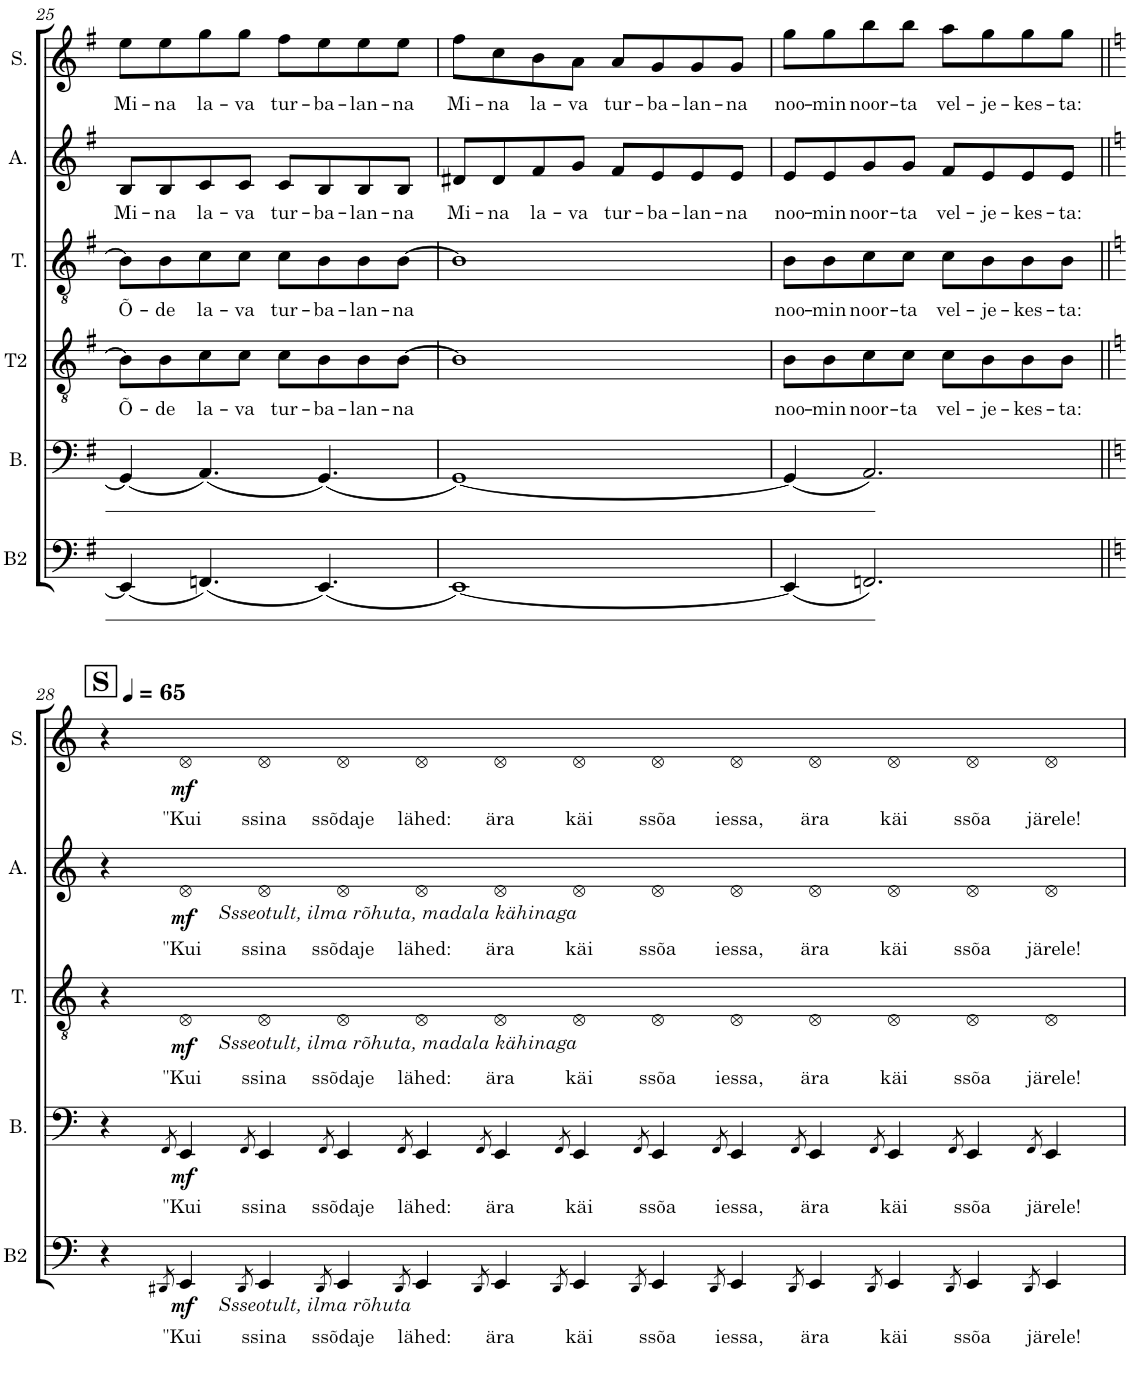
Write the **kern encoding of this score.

**kern	**text	**dynam	**kern	**text	**dynam	**kern	**text	**kern	**text	**dynam	**kern	**text	**dynam	**kern	**text	**dynam
*part6	*part6	*part6	*part5	*part5	*part5	*part4	*part4	*part3	*part3	*part3	*part2	*part2	*part2	*part1	*part1	*part1
*staff6	*staff6	*staff6	*staff5	*staff5	*staff5	*staff4	*staff4	*staff3	*staff3	*staff3	*staff2	*staff2	*staff2	*staff1	*staff1	*staff1
*I"Bass II	*	*	*I"Bass	*	*	*I"Tenor II	*	*I"Tenor	*	*	*I"Alto	*	*	*I"Soprano	*	*
*I'B2	*	*	*I'B.	*	*	*I'T2	*	*I'T.	*	*	*I'A.	*	*	*I'S.	*	*
!!LO:PB:g=z
*clefF4	*	*	*clefF4	*	*	*clefGv2	*	*clefGv2	*	*	*clefG2	*	*	*clefG2	*	*
*	*	*	*	*	*	*	*	*	*	*	*Trd1c2	*	*	*	*	*
*k[f#]	*	*	*k[f#]	*	*	*k[f#]	*	*k[f#]	*	*	*k[f#]	*	*	*k[f#]	*	*
*M4/4	*	*	*M4/4	*	*	*M4/4	*	*M4/4	*	*	*M4/4	*	*	*M4/4	*	*
=25	=25	=25	=25	=25	=25	=25	=25	=25	=25	=25	=25	=25	=25	=25	=25	=25
!	!	!	!	!	!	!	!LO:LY:b	!	!LO:LY:b	!	!	!LO:LY:b	!	!	!LO:LY:b	!
(4EE/]	.	.	4GG/]	.	.	8B\L]	Õ-	8B\L]	Õ-	.	8B/L	Mi-	.	8ee\L	Mi-	.
!	!	!	!	!	!	!	!LO:LY:b	!	!LO:LY:b	!	!	!LO:LY:b	!	!	!LO:LY:b	!
.	.	.	.	.	.	8B\	-de	8B\	-de	.	8B/	-na	.	8ee\	-na	.
!	!	!	!	!	!	!	!LO:LY:b	!	!LO:LY:b	!	!	!LO:LY:b	!	!	!LO:LY:b	!
(4.FFn/)	.	.	(4.AA/	.	.	8c\	la-	8c\	la-	.	8c/	la-	.	8gg\	la-	.
!	!	!	!	!	!	!	!LO:LY:b	!	!LO:LY:b	!	!	!LO:LY:b	!	!	!LO:LY:b	!
.	.	.	.	.	.	8c\J	-va	8c\J	-va	.	8c/J	-va	.	8gg\J	-va	.
!	!	!	!	!	!	!	!LO:LY:b	!	!LO:LY:b	!	!	!LO:LY:b	!	!	!LO:LY:b	!
.	.	.	.	.	.	8c\L	tur-	8c\L	tur-	.	8c/L	tur-	.	8ff#\L	tur-	.
!	!	!	!	!	!	!	!LO:LY:b	!	!LO:LY:b	!	!	!LO:LY:b	!	!	!LO:LY:b	!
(4.EE/)	.	.	(4.GG/)	.	.	8B\	-ba-	8B\	-ba-	.	8B/	-ba-	.	8ee\	-ba-	.
!	!	!	!	!	!	!	!LO:LY:b	!	!LO:LY:b	!	!	!LO:LY:b	!	!	!LO:LY:b	!
.	.	.	.	.	.	8B\	-lan-	8B\	-lan-	.	8B/	-lan-	.	8ee\	-lan-	.
!	!	!	!	!	!	!	!LO:LY:b	!	!LO:LY:b	!	!	!LO:LY:b	!	!	!LO:LY:b	!
.	.	.	.	.	.	[8B\J	-na	[8B\J	-na	.	8B/J	-na	.	8ee\J	-na	.
=26	=26	=26	=26	=26	=26	=26	=26	=26	=26	=26	=26	=26	=26	=26	=26	=26
!	!	!	!	!	!	!	!	!	!	!	!	!LO:LY:b	!	!	!LO:LY:b	!
[1EE)	.	.	[1GG)	.	.	1B]	.	1B]	.	.	8d#X/L	Mi-	.	8ff#\L	Mi-	.
!	!	!	!	!	!	!	!	!	!	!	!	!LO:LY:b	!	!	!LO:LY:b	!
.	.	.	.	.	.	.	.	.	.	.	8d#/	-na	.	8cc\	-na	.
!	!	!	!	!	!	!	!	!	!	!	!	!LO:LY:b	!	!	!LO:LY:b	!
.	.	.	.	.	.	.	.	.	.	.	8f#/	la-	.	8b\	la-	.
!	!	!	!	!	!	!	!	!	!	!	!	!LO:LY:b	!	!	!LO:LY:b	!
.	.	.	.	.	.	.	.	.	.	.	8g/J	-va	.	8a\J	-va	.
!	!	!	!	!	!	!	!	!	!	!	!	!LO:LY:b	!	!	!LO:LY:b	!
.	.	.	.	.	.	.	.	.	.	.	8f#/L	tur-	.	8a/L	tur-	.
!	!	!	!	!	!	!	!	!	!	!	!	!LO:LY:b	!	!	!LO:LY:b	!
.	.	.	.	.	.	.	.	.	.	.	8e/	-ba-	.	8g/	-ba-	.
!	!	!	!	!	!	!	!	!	!	!	!	!LO:LY:b	!	!	!LO:LY:b	!
.	.	.	.	.	.	.	.	.	.	.	8e/	-lan-	.	8g/	-lan-	.
!	!	!	!	!	!	!	!	!	!	!	!	!LO:LY:b	!	!	!LO:LY:b	!
.	.	.	.	.	.	.	.	.	.	.	8e/J	-na	.	8g/J	-na	.
=27	=27	=27	=27	=27	=27	=27	=27	=27	=27	=27	=27	=27	=27	=27	=27	=27
!	!	!	!	!	!	!	!LO:LY:b	!	!LO:LY:b	!	!	!LO:LY:b	!	!	!LO:LY:b	!
(4EE/]	.	.	(4GG/]	.	.	8B\L	noo-	8B\L	noo-	.	8e/L	noo-	.	8gg\L	noo-	.
!	!	!	!	!	!	!	!LO:LY:b	!	!LO:LY:b	!	!	!LO:LY:b	!	!	!LO:LY:b	!
.	.	.	.	.	.	8B\	-min	8B\	-min	.	8e/	-min	.	8gg\	-min	.
!	!	!	!	!	!	!	!LO:LY:b	!	!LO:LY:b	!	!	!LO:LY:b	!	!	!LO:LY:b	!
2.FFn/)	.	.	2.AA/)	.	.	8c\	noor-	8c\	noor-	.	8g/	noor-	.	8bb\	noor-	.
!	!	!	!	!	!	!	!LO:LY:b	!	!LO:LY:b	!	!	!LO:LY:b	!	!	!LO:LY:b	!
.	.	.	.	.	.	8c\J	-ta	8c\J	-ta	.	8g/J	-ta	.	8bb\J	-ta	.
!	!	!	!	!	!	!	!LO:LY:b	!	!LO:LY:b	!	!	!LO:LY:b	!	!	!LO:LY:b	!
.	.	.	.	.	.	8c\L	vel-	8c\L	vel-	.	8f#/L	vel-	.	8aa\L	vel-	.
!	!	!	!	!	!	!	!LO:LY:b	!	!LO:LY:b	!	!	!LO:LY:b	!	!	!LO:LY:b	!
.	.	.	.	.	.	8B\	-je-	8B\	-je-	.	8e/	-je-	.	8gg\	-je-	.
!	!	!	!	!	!	!	!LO:LY:b	!	!LO:LY:b	!	!	!LO:LY:b	!	!	!LO:LY:b	!
.	.	.	.	.	.	8B\	-kes-	8B\	-kes-	.	8e/	-kes-	.	8gg\	-kes-	.
!	!	!	!	!	!	!	!LO:LY:b	!	!LO:LY:b	!	!	!LO:LY:b	!	!	!LO:LY:b	!
.	.	.	.	.	.	8B\J	-ta:	8B\J	-ta:	.	8e/J	-ta:	.	8gg\J	-ta:	.
!!LO:LB:g=z
=28||	=28||	=28||	=28||	=28||	=28||	=28||	=28||	=28||	=28||	=28||	=28||	=28||	=28||	=28||	=28||	=28||
!!LO:REH:place=s1:a:B:cj:fs=14:t=S
*k[]	*	*	*k[]	*	*	*k[]	*	*k[]	*	*	*k[]	*	*	*k[]	*	*
*	*	*	*	*	*	*	*	*	*	*	*	*	*	*MM65	*	*
*^	*	*	*	*	*	*	*	*^	*	*	*^	*	*	*	*	*
4r	4.ryy	.	.	4r	.	.	1r	.	4r	4.ryy	.	.	4r	4.ryy	.	.	4r	.	.
8qDD#X/	.	.	.	8qFF/	.	.	.	.	.	.	.	.	.	.	.	.	.	.	.
!	!	!LO:LY:b	!LO:DY:b	!	!LO:LY:b	!LO:DY:b	!	!	!	!	!LO:LY:b	!LO:DY:b	!	!	!LO:LY:b	!LO:DY:b	!	!LO:LY:b	!LO:DY:b
4EE/	.	"Kui	mf	4EE/	"Kui	mf	.	.	4D	.	"Kui	mf	4d	.	"Kui	mf	4d	"Kui	mf
!	!	!	!	!	!	!	!	!	!	!	!	!	!	!LO:TX:b:i:t=Ssseotult, ilma rõhuta, madala kähinaga	!	!	!	!	!
!	!	!	!	!	!	!	!	!	!	!LO:TX:b:i:t=Ssseotult, ilma rõhuta, madala kähinaga	!	!	!	!	!	!	!	!	!
!	!LO:TX:b:i:t=Ssseotult, ilma rõhuta	!	!	!	!	!	!	!	!	!	!	!	!	!	!	!	!	!	!
.	1ryy	.	.	.	.	.	.	.	.	1ryy	.	.	.	1ryy	.	.	.	.	.
8qDD#/	.	.	.	8qFF/	.	.	.	.	.	.	.	.	.	.	.	.	.	.	.
!	!	!LO:LY:b	!	!	!LO:LY:b	!	!	!	!	!	!LO:LY:b	!	!	!	!LO:LY:b	!	!	!LO:LY:b	!
4EE/	.	ssina	.	4EE/	ssina	.	.	.	4D	.	ssina	.	4d	.	ssina	.	4d	ssina	.
8qDD#/	.	.	.	8qFF/	.	.	.	.	.	.	.	.	.	.	.	.	.	.	.
!	!	!LO:LY:b	!	!	!LO:LY:b	!	!	!	!	!	!LO:LY:b	!	!	!	!LO:LY:b	!	!	!LO:LY:b	!
4EE/	.	ssõdaje	.	4EE/	ssõdaje	.	.	.	4D	.	ssõdaje	.	4d	.	ssõdaje	.	4d	ssõdaje	.
8qDD#/	.	.	.	8qFF/	.	.	.	.	.	.	.	.	.	.	.	.	.	.	.
!	!	!LO:LY:b	!	!	!LO:LY:b	!	!	!	!	!	!LO:LY:b	!	!	!	!LO:LY:b	!	!	!LO:LY:b	!
4EE/	.	lähed:	.	4EE/	lähed:	.	1r	.	4D	.	lähed:	.	4d	.	lähed:	.	4d	lähed:	.
8qDD#/	.	.	.	8qFF/	.	.	.	.	.	.	.	.	.	.	.	.	.	.	.
!	!	!LO:LY:b	!	!	!LO:LY:b	!	!	!	!	!	!LO:LY:b	!	!	!	!LO:LY:b	!	!	!LO:LY:b	!
4EE/	.	ära	.	4EE/	ära	.	.	.	4D	.	ära	.	4d	.	ära	.	4d	ära	.
.	1...ryy	.	.	.	.	.	.	.	.	1...ryy	.	.	.	1...ryy	.	.	.	.	.
8qDD#/	.	.	.	8qFF/	.	.	.	.	.	.	.	.	.	.	.	.	.	.	.
!	!	!LO:LY:b	!	!	!LO:LY:b	!	!	!	!	!	!LO:LY:b	!	!	!	!LO:LY:b	!	!	!LO:LY:b	!
4EE/	.	käi	.	4EE/	käi	.	.	.	4D	.	käi	.	4d	.	käi	.	4d	käi	.
8qDD#/	.	.	.	8qFF/	.	.	.	.	.	.	.	.	.	.	.	.	.	.	.
!	!	!LO:LY:b	!	!	!LO:LY:b	!	!	!	!	!	!LO:LY:b	!	!	!	!LO:LY:b	!	!	!LO:LY:b	!
4EE/	.	ssõa	.	4EE/	ssõa	.	.	.	4D	.	ssõa	.	4d	.	ssõa	.	4d	ssõa	.
8qDD#/	.	.	.	8qFF/	.	.	.	.	.	.	.	.	.	.	.	.	.	.	.
!	!	!LO:LY:b	!	!	!LO:LY:b	!	!	!	!	!	!LO:LY:b	!	!	!	!LO:LY:b	!	!	!LO:LY:b	!
4EE/	.	iessa,	.	4EE/	iessa,	.	1r	.	4D	.	iessa,	.	4d	.	iessa,	.	4d	iessa,	.
8qDD#/	.	.	.	8qFF/	.	.	.	.	.	.	.	.	.	.	.	.	.	.	.
!	!	!LO:LY:b	!	!	!LO:LY:b	!	!	!	!	!	!LO:LY:b	!	!	!	!LO:LY:b	!	!	!LO:LY:b	!
4EE/	.	ära	.	4EE/	ära	.	.	.	4D	.	ära	.	4d	.	ära	.	4d	ära	.
8qDD#/	.	.	.	8qFF/	.	.	.	.	.	.	.	.	.	.	.	.	.	.	.
!	!	!LO:LY:b	!	!	!LO:LY:b	!	!	!	!	!	!LO:LY:b	!	!	!	!LO:LY:b	!	!	!LO:LY:b	!
4EE/	.	käi	.	4EE/	käi	.	.	.	4D	.	käi	.	4d	.	käi	.	4d	käi	.
8qDD#/	.	.	.	8qFF/	.	.	.	.	.	.	.	.	.	.	.	.	.	.	.
!	!	!LO:LY:b	!	!	!LO:LY:b	!	!	!	!	!	!LO:LY:b	!	!	!	!LO:LY:b	!	!	!LO:LY:b	!
4EE/	.	ssõa	.	4EE/	ssõa	.	.	.	4D	.	ssõa	.	4d	.	ssõa	.	4d	ssõa	.
8qDD#/	.	.	.	8qFF/	.	.	.	.	.	.	.	.	.	.	.	.	.	.	.
!	!	!LO:LY:b	!	!	!LO:LY:b	!	!	!	!	!	!LO:LY:b	!	!	!	!LO:LY:b	!	!	!LO:LY:b	!
4EE/	.	järele!	.	4EE/	järele!	.	4r	.	4D	.	järele!	.	4d	.	järele!	.	4d	järele!	.
*	*	*	*	*	*	*	*	*	*v	*v	*	*	*	*	*	*	*	*	*
*v	*v	*	*	*	*	*	*	*	*	*	*	*v	*v	*	*	*	*	*
=	=	=	=	=	=	=	=	=	=	=	=	=	=	=	=	=
*-	*-	*-	*-	*-	*-	*-	*-	*-	*-	*-	*-	*-	*-	*-	*-	*-
